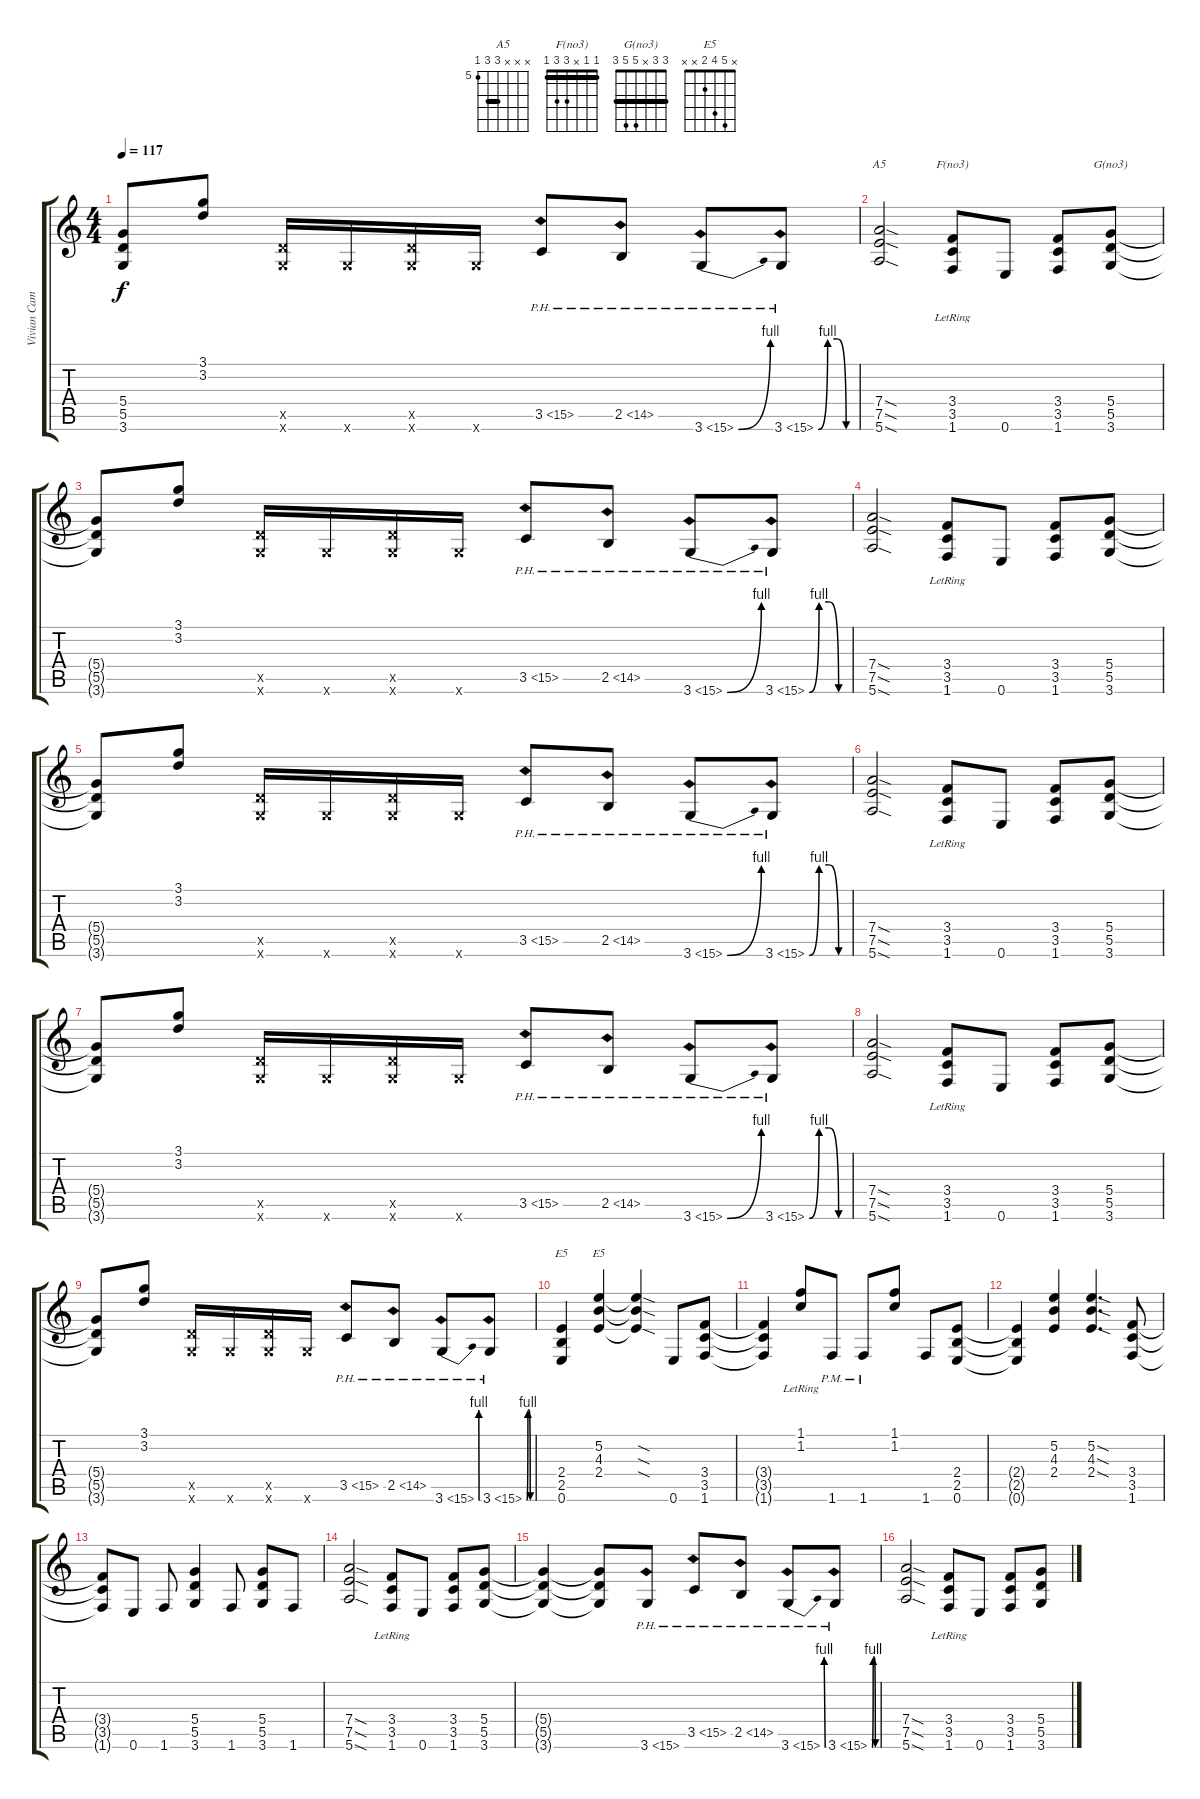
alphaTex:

\track ("Vivian Campbell R" "Vivian Cam") {instrument distortionguitar}
\staff {score tabs}
\tuning (E4 B3 G3 D3 A2 E2) {hide}
\chord ("A5" x x x 7 7 5) {firstfret 5 barre 7}
\chord ("F(no3)" 1 1 x 3 3 1) {barre 1}
\chord ("G(no3)" 3 3 x 5 5 3) {barre 3}
\chord ("E5" x x x 2 2 0) {barre 2}
\chord ("E5" x 5 4 2 x x)
\ts (4 4)
\tempo 117
\clef g2
\ks c
(5.4{t} 5.5{t} 3.6{t}).8{dy f} (3.1 3.2).8 (5.5{x} 3.6{x}).16 3.6{x}.16 (5.5{x} 3.6{x}).16 3.6{x}.16 3.5{ph 12}.8 2.5{ph 12}.8 3.6{be (bend 0 0 60 4) ph 12}.8 3.6{be (custom 0 0 15 4 30 4 45 0 60 0) ph 12}.8 |
(7.4{sod} 7.5{sod} 5.6{sod}).2{ch "A5"} (3.4{lr} 3.5{lr} 1.6).8{ch "F(no3)"} 0.6.8 (3.4 3.5 1.6).8 (5.4 5.5 3.6).8{ch "G(no3)"} |
(5.4{t} 5.5{t} 3.6{t}).8 (3.1 3.2).8 (5.5{x} 3.6{x}).16 3.6{x}.16 (5.5{x} 3.6{x}).16 3.6{x}.16 3.5{ph 12}.8 2.5{ph 12}.8 3.6{be (bend 0 0 60 4) ph 12}.8 3.6{be (custom 0 0 15 4 30 4 45 0 60 0) ph 12}.8 |
(7.4{sod} 7.5{sod} 5.6{sod}).2 (3.4{lr} 3.5{lr} 1.6).8 0.6.8 (3.4 3.5 1.6).8 (5.4 5.5 3.6).8 |
(5.4{t} 5.5{t} 3.6{t}).8 (3.1 3.2).8 (5.5{x} 3.6{x}).16 3.6{x}.16 (5.5{x} 3.6{x}).16 3.6{x}.16 3.5{ph 12}.8 2.5{ph 12}.8 3.6{be (bend 0 0 60 4) ph 12}.8 3.6{be (custom 0 0 15 4 30 4 45 0 60 0) ph 12}.8 |
(7.4{sod} 7.5{sod} 5.6{sod}).2 (3.4{lr} 3.5{lr} 1.6).8 0.6.8 (3.4 3.5 1.6).8 (5.4 5.5 3.6).8 |
(5.4{t} 5.5{t} 3.6{t}).8 (3.1 3.2).8 (5.5{x} 3.6{x}).16 3.6{x}.16 (5.5{x} 3.6{x}).16 3.6{x}.16 3.5{ph 12}.8 2.5{ph 12}.8 3.6{be (bend 0 0 60 4) ph 12}.8 3.6{be (custom 0 0 15 4 30 4 45 0 60 0) ph 12}.8 |
(7.4{sod} 7.5{sod} 5.6{sod}).2 (3.4{lr} 3.5{lr} 1.6).8 0.6.8 (3.4 3.5 1.6).8 (5.4 5.5 3.6).8 |
(5.4{t} 5.5{t} 3.6{t}).8 (3.1 3.2).8 (5.5{x} 3.6{x}).16 3.6{x}.16 (5.5{x} 3.6{x}).16 3.6{x}.16 3.5{ph 12}.8 2.5{ph 12}.8 3.6{be (bend 0 0 60 4) ph 12}.8 3.6{be (custom 0 0 15 4 30 4 45 0 60 0) ph 12}.8 |
(2.4 2.5 0.6).4{ch "E5"} (5.2 4.3 2.4).4{ch "E5"} (5.2{sod t} 4.3{sod t} 2.4{sod t}).4 0.6.8 (3.4 3.5 1.6).8 |
(3.4{t} 3.5{t} 1.6{t}).4 (1.1{lr} 1.2{lr}).8 1.6{pm}.8 1.6{pm}.8 (1.1 1.2).8 1.6.8 (2.4 2.5 0.6).8 |
(2.4{t} 2.5{t} 0.6{t}).4 (5.2 4.3 2.4).4 (5.2{sod} 4.3{sod} 2.4{sod}).4{d} (3.4 3.5 1.6).8 |
(3.4{t} 3.5{t} 1.6{t}).8 0.6.8 1.6.8 (5.4 5.5 3.6).4 1.6.8 (5.4 5.5 3.6).8 1.6.8 |
(7.4{sod} 7.5{sod} 5.6{sod}).2 (3.4{lr} 3.5{lr} 1.6).8 0.6.8 (3.4 3.5 1.6).8 (5.4 5.5 3.6).8 |
(5.4{t} 5.5{t} 3.6{t}).4 (5.4{t} 5.5{t} 3.6{t}).8 3.6{ph 12}.8 3.5{ph 12}.8 2.5{ph 12}.8 3.6{be (bend 0 0 60 4) ph 12}.8 3.6{be (custom 0 0 15 4 30 4 45 0 60 0) ph 12}.8 |
(7.4{sod} 7.5{sod} 5.6{sod}).2 (3.4{lr} 3.5{lr} 1.6).8 0.6.8 (3.4 3.5 1.6).8 (5.4 5.5 3.6).8
